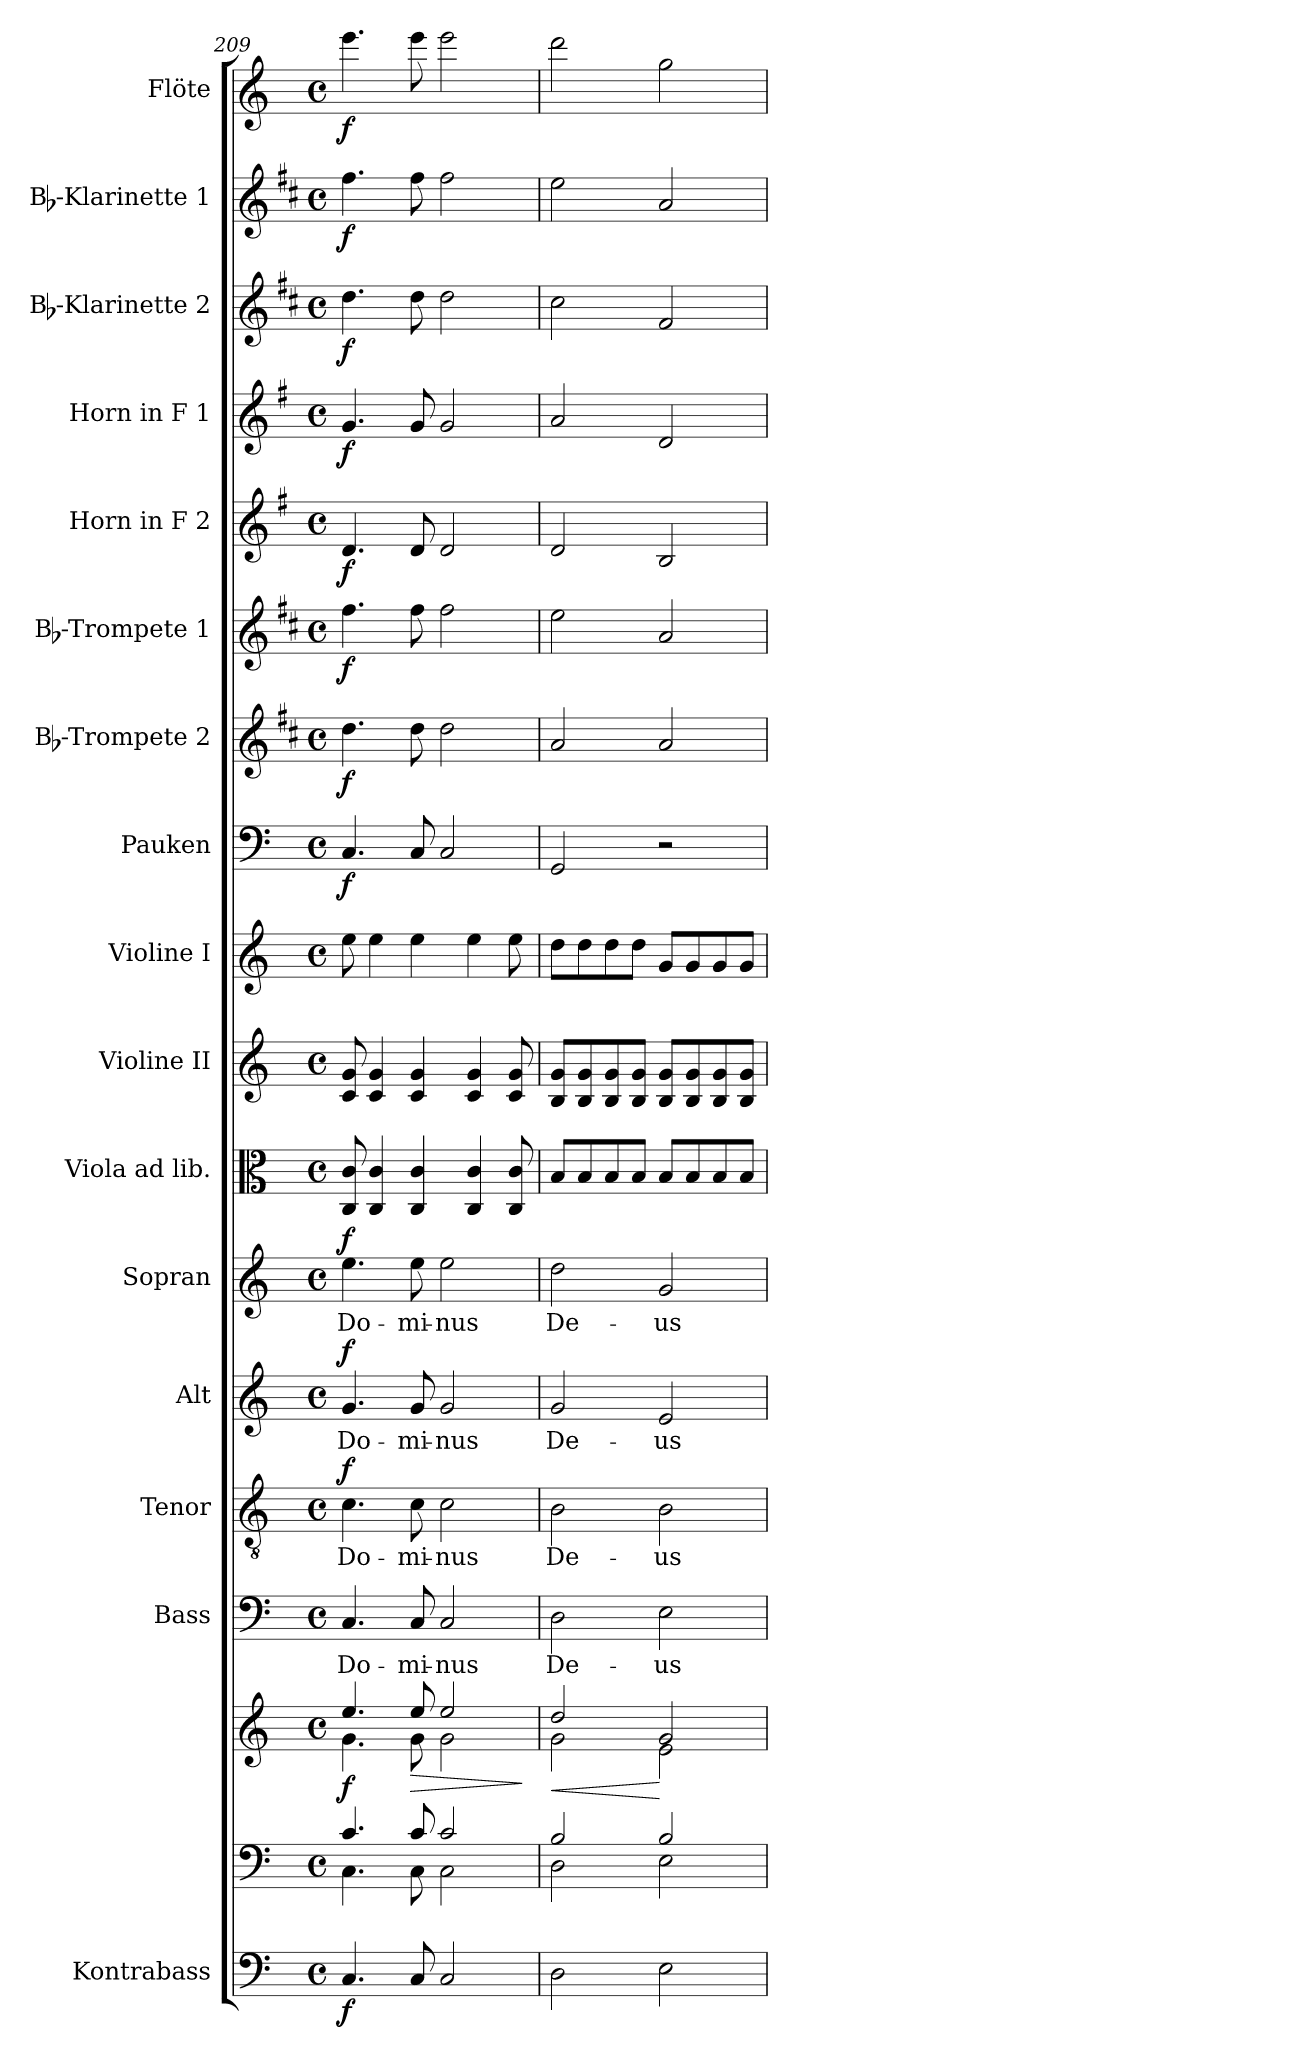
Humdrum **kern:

**kern	**dynam	**kern	**kern	**dynam	**kern	**text	**kern	**text	**dynam	**kern	**text	**dynam	**kern	**text	**dynam	**kern	**kern	**kern	**kern	**dynam	**kern	**dynam	**kern	**dynam	**kern	**dynam	**kern	**dynam	**kern	**dynam	**kern	**dynam	**kern	**dynam
*part17	*part17	*part16	*part16	*part16	*part15	*part15	*part14	*part14	*part14	*part13	*part13	*part13	*part12	*part12	*part12	*part11	*part10	*part9	*part8	*part8	*part7	*part7	*part6	*part6	*part5	*part5	*part4	*part4	*part3	*part3	*part2	*part2	*part1	*part1
*staff18	*staff18	*staff17	*staff16	*staff16/17	*staff15	*staff15	*staff14	*staff14	*staff14	*staff13	*staff13	*staff13	*staff12	*staff12	*staff12	*staff11	*staff10	*staff9	*staff8	*staff8	*staff7	*staff7	*staff6	*staff6	*staff5	*staff5	*staff4	*staff4	*staff3	*staff3	*staff2	*staff2	*staff1	*staff1
*I"Kontrabass	*	*	*	*	*I"Bass	*	*I"Tenor	*	*	*I"Alt	*	*	*I"Sopran	*	*	*I"Viola ad lib.	*I"Violine II	*I"Violine I	*I"Pauken	*	*I"Bb-Trompete 2	*	*I"Bb-Trompete 1	*	*I"Horn in F 2	*	*I"Horn in F 1	*	*I"Bb-Klarinette 2	*	*I"Bb-Klarinette 1	*	*I"Flöte	*
*I'Kb.	*	*	*	*	*I'B.	*	*I'T.	*	*	*I'A.	*	*	*I'S.	*	*	*I'Vla.	*I'Vl. II	*I'Vl. I	*I'Pk.	*	*I'Bb Trp. 2	*	*I'Bb Trp. 1	*	*	*	*	*	*I'Bb Kl. 2	*	*I'Bb Kl. 1	*	*I'Fl.	*
*clefF4	*	*clefF4	*clefG2	*	*clefF4	*	*clefGv2	*	*	*clefG2	*	*	*clefG2	*	*	*clefC3	*clefG2	*clefG2	*clefF4	*	*clefG2	*	*clefG2	*	*clefG2	*	*clefG2	*	*clefG2	*	*clefG2	*	*clefG2	*
*ITrd7c12	*	*	*	*	*	*	*	*	*	*	*	*	*	*	*	*	*	*	*	*	*ITrd1c2	*	*ITrd1c2	*	*ITrd4c7	*	*ITrd4c7	*	*ITrd1c2	*	*ITrd1c2	*	*	*
*k[]	*	*k[]	*k[]	*	*k[]	*	*k[]	*	*	*k[]	*	*	*k[]	*	*	*k[]	*k[]	*k[]	*k[]	*	*k[]	*	*k[]	*	*k[]	*	*k[]	*	*k[]	*	*k[]	*	*k[]	*
*C:	*	*C:	*C:	*	*C:	*	*C:	*	*	*C:	*	*	*C:	*	*	*C:	*C:	*C:	*C:	*	*C:	*	*C:	*	*C:	*	*C:	*	*C:	*	*C:	*	*C:	*
*M4/4	*	*M4/4	*M4/4	*	*M4/4	*	*M4/4	*	*	*M4/4	*	*	*M4/4	*	*	*M4/4	*M4/4	*M4/4	*M4/4	*	*M4/4	*	*M4/4	*	*M4/4	*	*M4/4	*	*M4/4	*	*M4/4	*	*M4/4	*
*met(c)	*	*met(c)	*met(c)	*	*met(c)	*	*met(c)	*	*	*met(c)	*	*	*met(c)	*	*	*met(c)	*met(c)	*met(c)	*met(c)	*	*met(c)	*	*met(c)	*	*met(c)	*	*met(c)	*	*met(c)	*	*met(c)	*	*met(c)	*
=209	=209	=209	=209	=209	=209	=209	=209	=209	=209	=209	=209	=209	=209	=209	=209	=209	=209	=209	=209	=209	=209	=209	=209	=209	=209	=209	=209	=209	=209	=209	=209	=209	=209	=209
*	*	*^	*^	*	*	*	*	*	*	*	*	*	*	*	*	*	*	*	*	*	*	*	*	*	*	*	*	*	*	*	*	*	*	*
!	!LO:DY:b	!	!	!	!	!LO:DY:b	!	!LO:LY:b	!	!LO:LY:b	!LO:DY:a	!	!LO:LY:b	!LO:DY:a	!	!LO:LY:b	!LO:DY:a	!	!	!	!	!LO:DY:b	!	!LO:DY:b	!	!LO:DY:b	!	!LO:DY:b	!	!LO:DY:b	!	!LO:DY:b	!	!LO:DY:b	!	!LO:DY:b
4.CC/	f	4.c/	4.C\	4.ee/	4.g\	f	4.C/	Do-	4.c\	Do-	f	4.g/	Do-	f	4.ee\	Do-	f	8C/ 8c/	8c/ 8g/	8ee\	4.C/	f	4.cc\	f	4.ee\	f	4.G/	f	4.c/	f	4.cc\	f	4.ee\	f	4.eee\	f
.	.	.	.	.	.	.	.	.	.	.	.	.	.	.	.	.	.	4C/ 4c/	4c/ 4g/	4ee\	.	.	.	.	.	.	.	.	.	.	.	.	.	.	.	.
!	!	!	!	!	!	!LO:HP:b	!	!LO:LY:b	!	!LO:LY:b	!	!	!LO:LY:b	!	!	!LO:LY:b	!	!	!	!	!	!	!	!	!	!	!	!	!	!	!	!	!	!	!	!
8CC/	.	8c/	8C\	8ee/	8g\	>	8C/	-mi-	8c\	-mi-	.	8g/	-mi-	.	8ee\	-mi-	.	4C/ 4c/	4c/ 4g/	4ee\	8C/	.	8cc\	.	8ee\	.	8G/	.	8c/	.	8cc\	.	8ee\	.	8eee\	.
!	!	!	!	!	!	!	!	!LO:LY:b	!	!LO:LY:b	!	!	!LO:LY:b	!	!	!LO:LY:b	!	!	!	!	!	!	!	!	!	!	!	!	!	!	!	!	!	!	!	!
2CC/	.	2c/	2C\	2ee/	2g\	.	2C/	-nus	2c\	-nus	.	2g/	-nus	.	2ee\	-nus	.	.	.	.	2C/	.	2cc\	.	2ee\	.	2G/	.	2c/	.	2cc\	.	2ee\	.	2eee\	.
.	.	.	.	.	.	.	.	.	.	.	.	.	.	.	.	.	.	4C/ 4c/	4c/ 4g/	4ee\	.	.	.	.	.	.	.	.	.	.	.	.	.	.	.	.
.	.	.	.	.	.	.	.	.	.	.	.	.	.	.	.	.	.	8C/ 8c/	8c/ 8g/	8ee\	.	.	.	.	.	.	.	.	.	.	.	.	.	.	.	.
*	*	*v	*v	*	*	*	*	*	*	*	*	*	*	*	*	*	*	*	*	*	*	*	*	*	*	*	*	*	*	*	*	*	*	*	*	*
*	*	*	*v	*v	*	*	*	*	*	*	*	*	*	*	*	*	*	*	*	*	*	*	*	*	*	*	*	*	*	*	*	*	*	*	*
.	.	.	.	]	.	.	.	.	.	.	.	.	.	.	.	.	.	.	.	.	.	.	.	.	.	.	.	.	.	.	.	.	.	.
=210	=210	=210	=210	=210	=210	=210	=210	=210	=210	=210	=210	=210	=210	=210	=210	=210	=210	=210	=210	=210	=210	=210	=210	=210	=210	=210	=210	=210	=210	=210	=210	=210	=210	=210
*	*	*^	*	*	*	*	*	*	*	*	*	*	*	*	*	*	*	*	*	*	*	*	*	*	*	*	*	*	*	*	*	*	*	*
!	!	!	!	!	!LO:HP:b	!	!LO:LY:b	!	!LO:LY:b	!	!	!LO:LY:b	!	!	!LO:LY:b	!	!	!	!	!	!	!	!	!	!	!	!	!	!	!	!	!	!	!	!
*	*	*	*	*^	*	*	*	*	*	*	*	*	*	*	*	*	*	*	*	*	*	*	*	*	*	*	*	*	*	*	*	*	*	*	*
2DD\	.	2B/	2D\	2dd/	2g\	<	2D\	De-	2B\	De-	.	2g/	De-	.	2dd\	De-	.	8B/L	8B/ 8g/L	8dd\L	2GG/	.	2g/	.	2dd\	.	2G/	.	2d/	.	2b\	.	2dd\	.	2ddd\	.
.	.	.	.	.	.	.	.	.	.	.	.	.	.	.	.	.	.	8B/	8B/ 8g/	8dd\	.	.	.	.	.	.	.	.	.	.	.	.	.	.	.	.
.	.	.	.	.	.	.	.	.	.	.	.	.	.	.	.	.	.	8B/	8B/ 8g/	8dd\	.	.	.	.	.	.	.	.	.	.	.	.	.	.	.	.
.	.	.	.	.	.	.	.	.	.	.	.	.	.	.	.	.	.	8B/J	8B/ 8g/J	8dd\J	.	.	.	.	.	.	.	.	.	.	.	.	.	.	.	.
!	!	!	!	!	!	!	!	!LO:LY:b	!	!LO:LY:b	!	!	!LO:LY:b	!	!	!LO:LY:b	!	!	!	!	!	!	!	!	!	!	!	!	!	!	!	!	!	!	!	!
2EE\	.	2B/	2E\	2g/	2e\	[	2E\	-us	2B\	-us	.	2e/	-us	.	2g/	-us	.	8B/L	8B/ 8g/L	8g/L	2r	.	2g/	.	2g/	.	2E/	.	2G/	.	2e/	.	2g/	.	2gg\	.
.	.	.	.	.	.	.	.	.	.	.	.	.	.	.	.	.	.	8B/	8B/ 8g/	8g/	.	.	.	.	.	.	.	.	.	.	.	.	.	.	.	.
.	.	.	.	.	.	.	.	.	.	.	.	.	.	.	.	.	.	8B/	8B/ 8g/	8g/	.	.	.	.	.	.	.	.	.	.	.	.	.	.	.	.
.	.	.	.	.	.	.	.	.	.	.	.	.	.	.	.	.	.	8B/J	8B/ 8g/J	8g/J	.	.	.	.	.	.	.	.	.	.	.	.	.	.	.	.
*	*	*v	*v	*	*	*	*	*	*	*	*	*	*	*	*	*	*	*	*	*	*	*	*	*	*	*	*	*	*	*	*	*	*	*	*	*
*	*	*	*v	*v	*	*	*	*	*	*	*	*	*	*	*	*	*	*	*	*	*	*	*	*	*	*	*	*	*	*	*	*	*	*	*
=	=	=	=	=	=	=	=	=	=	=	=	=	=	=	=	=	=	=	=	=	=	=	=	=	=	=	=	=	=	=	=	=	=	=
*-	*-	*-	*-	*-	*-	*-	*-	*-	*-	*-	*-	*-	*-	*-	*-	*-	*-	*-	*-	*-	*-	*-	*-	*-	*-	*-	*-	*-	*-	*-	*-	*-	*-	*-
